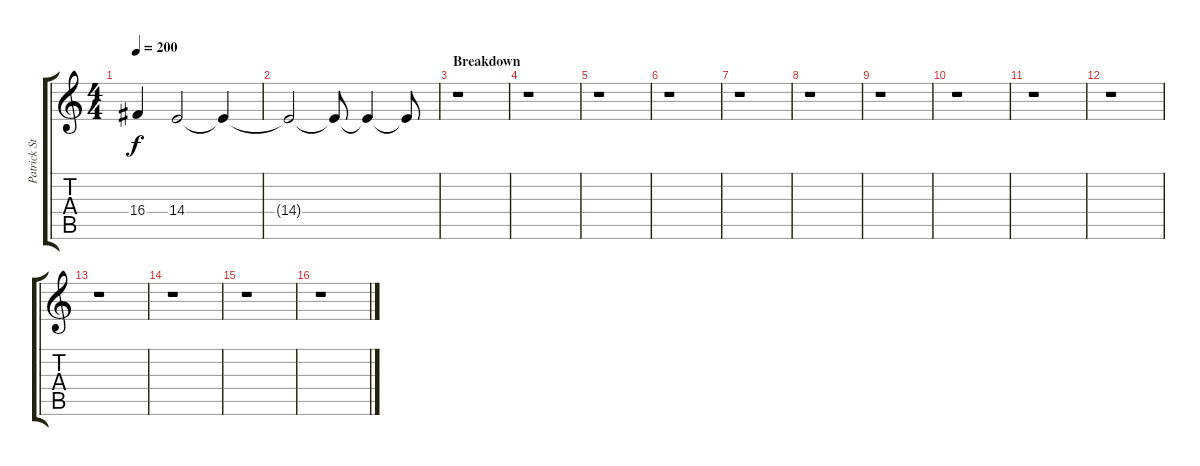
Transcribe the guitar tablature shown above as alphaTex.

\track ("Patrick Stumph (Harmonies and Backing)" "Patrick St") {instrument bassoon}
\staff {score tabs}
\tuning (E4 B3 G3 D3 A2 E2) {hide}
\ts (4 4)
\tempo 200
\clef g2
\ks c
16.4.4{dy f} 14.4.2 14.4{t}.4 |
14.4{t}.2 14.4{t}.8 14.4{t}.4 14.4{t}.8 |
\section ("" "Breakdown")
r.1 |
r.1 |
r.1 |
r.1 |
r.1 |
r.1 |
r.1 |
r.1 |
r.1 |
r.1 |
r.1 |
r.1 |
r.1 |
r.1
